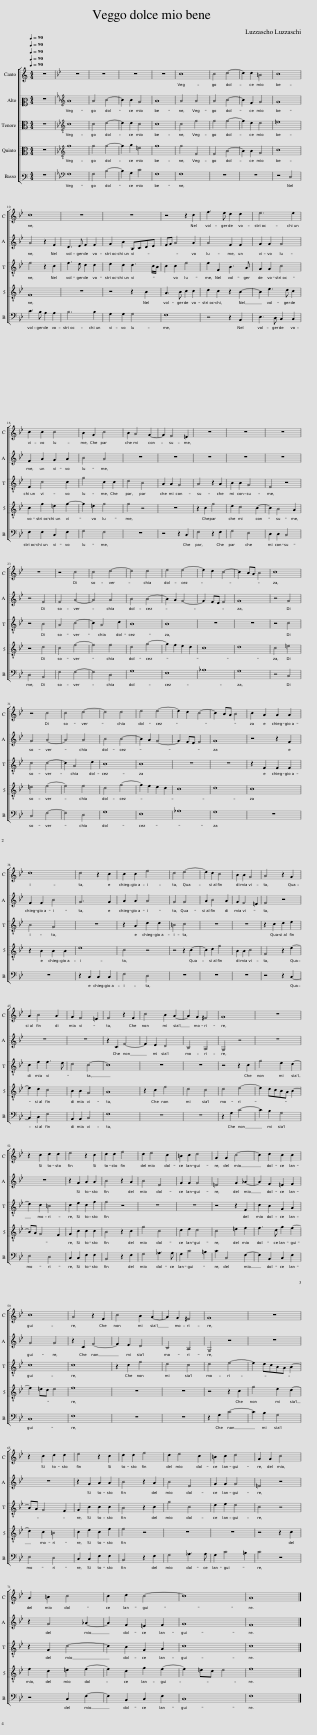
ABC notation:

X:1
%%score [ 1 2 [ 3 4 ] 5 ]
L:1/8
Q:1/4=90
M:4/4
I:linebreak $
K:C
V:1 treble
V:2 alto2
V:3 alto
V:4 alto
V:5 bass3
V:1
 z8 |[K:Bb] z8 | z8 | z8 | z8 | %5
 c8 | c4 d4- | d2 d2 =B4 | c8 |$ c8 | %10
 z8 | z8 | z4 z2 c2 | f3 e d2 d2 | e6 e2 |$ %15
 c2 c2 c4 | B2 G2 c4 | B2 A4 G2- | G2 F4 =E2 | z8 | %20
 z8 | z8 |$ z8 | z4 c4 | c4 d4- | %25
 d4 d4 | e4 e4- | e2 d2 c4- | c2 BA B4 | c8 |$ %30
 z4 c4 | c4 d4- | d4 d4 | e4 e4- | e2 d2 c4- | %35
 c2 BA B4 | c2 A2 A2 A2 |$ d8 | d4 z2 c2 | c2 c2 f4 | %40
 d4 e4- | e2 d2 c4 | B2 B2 G4 | A4 z2 G2 |$ A2 B4 A2 | %45
 G2 F4 =E2 | F4 z2 F2 | c4 B2 A2- | A2 G2 ^F4 | G8 | %50
 z8 |$ z2 c2 d2 d2 | e4 z2 c2 | d2 d2 f4 | d2 e4 c2 | %55
 =B2 c2 d4 | G2 G2 c4- | c2 d2 c2 c2 |$ c8 | A4 z2 F2 | %60
 c4 B2 A2- | A2 G2 ^F4 | G8 | z8 |$ z2 c2 d2 d2 | %65
 e4 z2 c2 | d2 d2 f4 | d2 e4 c2 | =B2 c2 d4 | G2 G2 c4 |$ %70
 A2 =B2 c4 | c2 d2 c4- | c8 | A8 |] %74
V:2
 z8 |[K:Bb][K:treble] A8 | A4 B4- | B2 B2 G4 | A8 | %5
 A4 A4 | A4 B4- | B2 F2 G4 | G8 |$ A4 z2 F2 | %10
 D3 E F2 F2 | G2 B2 B,CDE | FG A4 A2 | A4 F2 F2 | G2 G2 G4 |$ %15
 F2 A2 G2 A2 | B4 A4 | z8 | z8 | z8 | %20
 z8 | z8 |$ z4 F4 | F4 A4- | A4 A4 | %25
 B4 B4- | B2 A2 G4- | G2 FE F4 | G8 | z4 G4 |$ %30
 G4 A4- | A4 A4 | B4 B4- | B2 A2 G4- | G2 FE F4 | %35
 G8 | z4 z2 F2 |$ F2 F2 B4 | G6 G2 | A2 A2 A4 | %40
 G4 G4 | A2 B4 A2 | G2 F4 =E2 | F4 z4 |$ z8 | %45
 z8 | z2 C2 F4- | F2 E2 D4 | B,4 A,4 | G,4 z4 | %50
 z8 |$ z8 | z2 G2 A2 A2 | B4 z2 A2 | B4 E4 | %55
 G2 G2 G4 | =E4 G2 _A2- | A2 F2 =E2 F2 |$ G4 G4 | z2 C2 F4- | %60
 F2 E2 D4 | B,4 A,4 | G,4 z4 | z8 |$ z8 | %65
 z2 G2 A2 A2 | B4 z2 A2 | B4 E4 | G2 G2 G4 | =E4 z4 |$ %70
 z2 G4 _A2- | A2 F2 =E2 F2 | G8 | F8 |] %74
V:3
 z8 |[K:Bb][K:treble-8] c8 | c4 d4- | d2 d2 c4 | c8 | %5
 c4 f4 | f4 f4- | f2 d2 d4 | =e8 |$ f4 z2 c2 | %10
 f3 e d2 d2 | e2 d2 d3 c/B/ | c2 c2 f4 | f2 F2 B3 A | G2 G2 c4 |$ %15
 F2 c4 c2 | g4 c2 c2 | d4 B4 | A2 A2 G4 | A4 z2 A2 | %20
 B2 B2 G4 | F4 z4 |$ z4 B4 | A4 c4- | c2 A4 d2 | %25
 B8 | B8 | z8 | z8 | z4 c4 |$ %30
 c4 c4- | c2 A4 d2 | B8 | B8 | z8 | %35
 z8 | z2 F2 F2 F2 |$ B4 G4 | z8 | z2 A2 d2 d2 | %40
 =B4 c4 | z8 | z8 | z2 c2 d2 e2 |$ c2 f2 f3 e | %45
 d4 c4- | c8 | z8 | z8 | z4 z2 c2 | %50
 g4 e2 d2- |$ d2 c2 =B4 | c2 e2 c2 f2 | f4 z4 | z8 | %55
 z8 | z4 z2 F2 | c2 B2 G2 A2 |$ c8 | c8 | %60
 z2 c2 f4 | d4 c4 | d4 e4- | e2 dcBA B2- |$ BA G4 F2 | %65
 G2 c2 c2 c2 | B4 z2 c2 | g4 c4 | d2 e2 d4 | c4 z4 |$ %70
 z2 G2 c4- | c2 B2 G2 A2 | c8 | c8 |] %74
V:4
 z8 |[K:Bb][K:treble-8] f8 | f4 f4- | f2 g2 =e4 | f8 | %5
 f4 F4 | F4 B4- | B2 B2 G4 | c8 |$ F8 | %10
 z8 | z4 z2 B2 | A3 B c2 c2 | d2 c2 z2 B2- | B2 e3 d c2 |$ %15
 c2 f2 =e2 f2- | f2 =e2 f4 | f4 z4 | z8 | z2 c2 f4 | %20
 e2 d4 c2- | c2 B4 A2 |$ z4 d4 | c4 f4- | f4 f4 | %25
 d4 g4- | g2 f2 e2 d2 | c8 | d8 | c4 =e4 |$ %30
 =e4 f4- | f4 f4 | d4 g4- | g2 f2 e2 d2 | c8 | %35
 d8 | c8 |$ z2 B2 B2 B2 | e8 | c4 z4 | %40
 z4 z2 c2- | c2 d2 f4 | B2 B2 c4 | F4 z2 e2- |$ e2 d2 c4 | %45
 B2 B2 G4 | A8 | z2 c2 f4 | d4 c4 | d4 e4- | %50
 e2 dcBA B2- |$ BA G4 F2 | G2 c2 c2 c2 | B4 z2 c2 | g4 c4 | %55
 d2 e2 d4 | c4 =e2 f2 | f3 d g2 f2- |$ f2 =ed e4 | f8 | %60
 z8 | z8 | z4 z2 c2 | g4 e2 d2- |$ d2 c2 =B4 | %65
 c2 e2 c2 f2 | f4 z4 | z8 | z8 | z4 z2 c2 |$ %70
 f2 d2 =e2 f2- | f2 d2 g2 f2- | f2 =ed e4 | f8 |] %74
V:5
 z8 |[K:Bb][K:bass] F,8 | F,4 B,4- | B,2 G,2 C4 | F,8 | %5
 F,8 | z8 | z8 | z4 C,4 |$ C3 B, A,2 A,2 | %10
 B,6 B,2 | G,2 G,2 G,4 | F,8 | z4 z2 B,,2 | E,3 D, C,2 C,2 |$ %15
 F,2 F,2 C,2 F,2 | G,4 F,4 | z8 | z4 z2 C,2 | F,4 z2 F,2 | %20
 G,4 E,4 | D,2 D,2 C,4 |$ D,4 B,,4 | F,4 F,4- | F,4 D,4 | %25
 G,8 | E,8 | _A,8 | G,8 | z4 C,4 |$ %30
 C,4 F,4- | F,4 D,4 | G,8 | E,8 | _A,8 | %35
 G,8 | z8 |$ z8 | z2 C,2 C,2 C,2 | F,4 D,4 | %40
 z8 | z8 | z8 | z4 z2 C,2- |$ C,2 D,2 F,4 | %45
 B,,2 B,,2 C,4 | F,8 | z8 | z8 | z2 G,2 C4- | %50
 C2 B,2 G,4 |$ E,4 D,4 | C,2 C,2 F,2 F,2 | B,,4 z2 F,2 | G,4 _A,3 A, | %55
 G,2 C4 =B,2 | C2 C,4 F,2- | F,2 B,,2 C,2 F,2 |$ C,8 | F,8 | %60
 z8 | z8 | z2 G,2 C4- | C2 B,2 G,4 |$ E,4 D,4 | %65
 C,2 C,2 F,2 F,2 | B,,4 z2 F,2 | G,4 _A,3 A, | G,2 C4 =B,2 | C4 z4 |$ %70
 z4 C,2 F,2- | F,2 B,,2 C,2 F,2 | C,8 | F,8 |] %74
